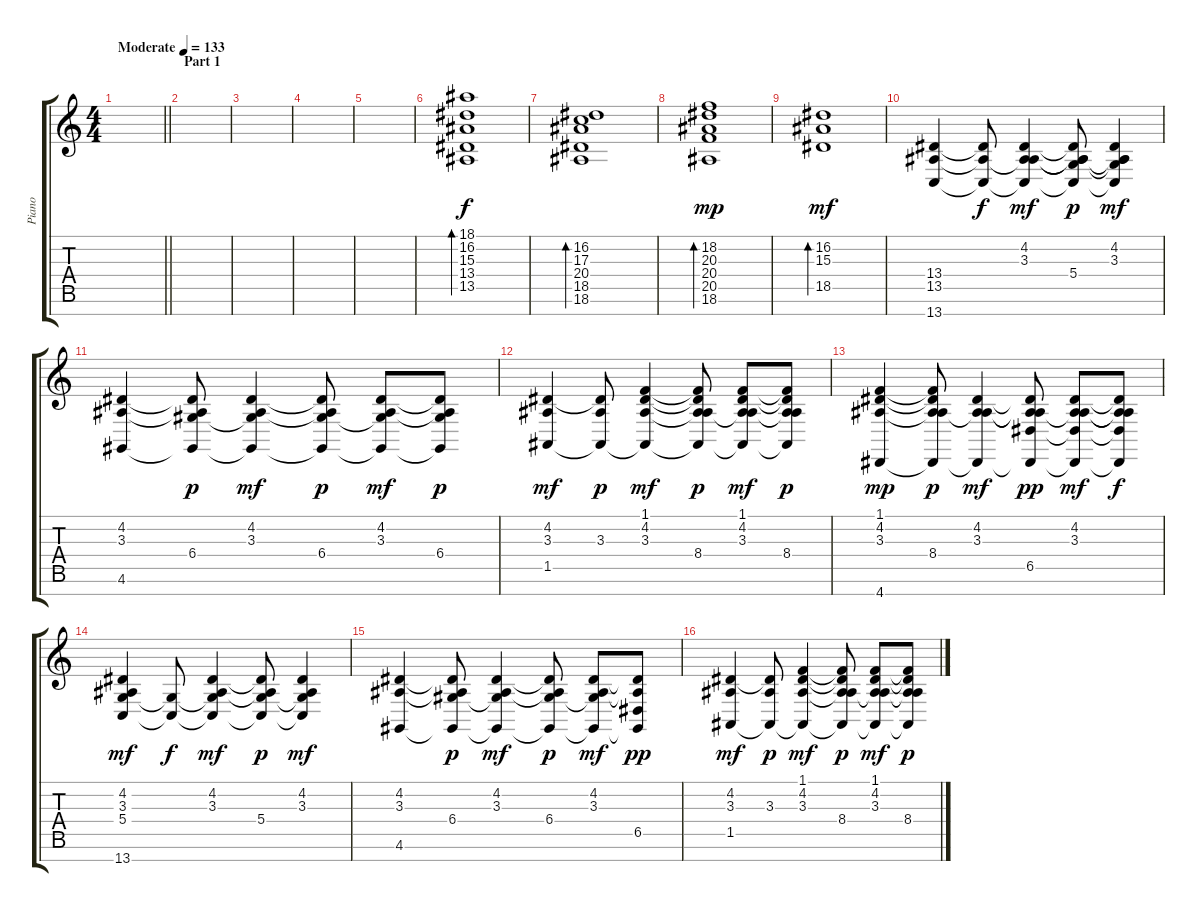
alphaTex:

\track ("Piano" "Piano") {instrument acousticgrandpiano}
\staff {score tabs}
\tuning (E4 B3 G3 D3 A2 E2 B1) {hide}
\ts (4 4)
\tempo (133 "Moderate")
\clef g2
\barLineRight lightlight
\ks c
|
\section ("" "Part 1")
|
|
|
|
(18.1 16.2 15.3 13.4 13.5).1{bd 120} |
(16.2 17.3 20.4 18.5 18.6).1{bd 120} |
(18.2 20.3 20.4 20.5 18.6).1{bd 120 dy mp} |
(16.2 15.3 18.5).1{bd 120 dy mf} |
(13.4 13.5 13.7).4 (13.4{t} 13.5{t} 13.7{t}).8{dy f} (4.2 3.3 13.5{t} 13.7{t}).4{dy mf} (4.2{t} 3.3{t} 5.4 13.5{t} 13.7{t}).8{dy p} (4.2 3.3 5.4{t} 13.5{t} 13.7{t}).4{dy mf} |
(4.2 3.3 4.6).4 (4.2{t} 3.3{t} 6.4 4.6{t}).8{dy p} (4.2 3.3 6.4{t} 4.6{t}).4{dy mf} (4.2{t} 3.3{t} 6.4 4.6{t}).8{dy p} (4.2 3.3 6.4{t} 4.6{t}).8{dy mf} (4.2{t} 3.3{t} 6.4 4.6{t}).8{dy p} |
(4.2 3.3 1.5).4{dy mf} (4.2{t} 3.3 1.5{t}).8{dy p} (1.1 4.2 3.3 1.5{t}).4{dy mf} (1.1{t} 4.2{t} 3.3{t} 8.4 1.5{t}).8{dy p} (1.1 4.2 3.3 8.4{t} 1.5{t}).8{dy mf} (1.1{t} 4.2{t} 3.3{t} 8.4 1.5{t}).8{dy p} |
(1.1 4.2 3.3 4.7).4{dy mp} (1.1{t} 4.2{t} 3.3{t} 8.4 4.7{t}).8{dy p} (4.2 3.3 8.4{t} 4.7{t}).4{dy mf} (4.2{t} 3.3{t} 8.4{t} 6.5 4.7{t}).8{dy pp} (4.2 3.3 8.4{t} 6.5{t} 4.7{t}).8{dy mf} (4.2{t} 3.3{t} 8.4{t} 6.5{t} 4.7{t}).8{dy f} |
(4.2 3.3 5.4 13.7).4{dy mf} (5.4{t} 13.7{t}).8{dy f} (4.2 3.3 5.4{t} 13.7{t}).4{dy mf} (4.2{t} 3.3{t} 5.4 13.7{t}).8{dy p} (4.2 3.3 5.4{t} 13.7{t}).4{dy mf} |
(4.2 3.3 4.6).4 (4.2{t} 3.3{t} 6.4 4.6{t}).8{dy p} (4.2 3.3 6.4{t} 4.6{t}).4{dy mf} (4.2{t} 3.3{t} 6.4 4.6{t}).8{dy p} (4.2 3.3 6.4{t} 4.6{t}).8{dy mf} (4.2{t} 3.3{t} 6.5 4.6{t}).8{dy pp} |
(4.2 3.3 1.5).4{dy mf} (4.2{t} 3.3 1.5{t}).8{dy p} (1.1 4.2 3.3 1.5{t}).4{dy mf} (1.1{t} 4.2{t} 3.3{t} 8.4 1.5{t}).8{dy p} (1.1 4.2 3.3 8.4{t} 1.5{t}).8{dy mf} (1.1{t} 4.2{t} 3.3{t} 8.4 1.5{t}).8{dy p}
